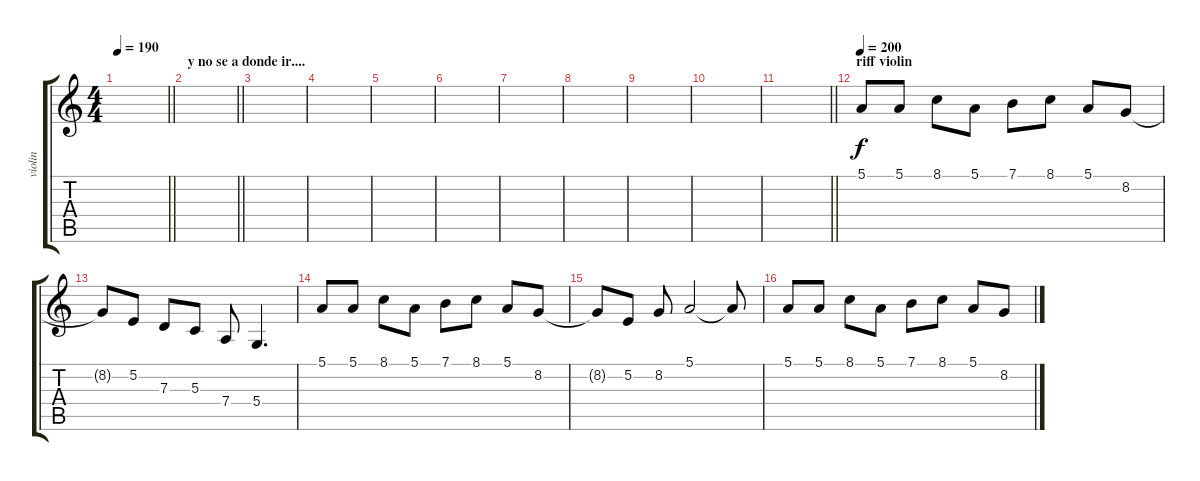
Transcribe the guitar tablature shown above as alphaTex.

\track ("violin" "violin") {instrument violin}
\staff {score tabs}
\tuning (E4 B3 G3 D3 A2 E2) {hide}
\ts (4 4)
\tempo 190
\clef g2
\barLineRight lightlight
\ks c
|
\section ("" "y no se a donde ir....")
\barLineRight lightlight
|
|
|
|
|
|
|
|
|
\barLineRight lightlight
|
\section ("" "riff violin")
\tempo 200
5.1.8 5.1.8 8.1.8 5.1.8 7.1.8 8.1.8 5.1.8 8.2.8 |
8.2{t}.8 5.2.8 7.3.8 5.3.8 7.4.8 5.4.4{d} |
5.1.8 5.1.8 8.1.8 5.1.8 7.1.8 8.1.8 5.1.8 8.2.8 |
8.2{t}.8 5.2.8 8.2.8 5.1.2 5.1{t}.8 |
5.1.8 5.1.8 8.1.8 5.1.8 7.1.8 8.1.8 5.1.8 8.2.8
